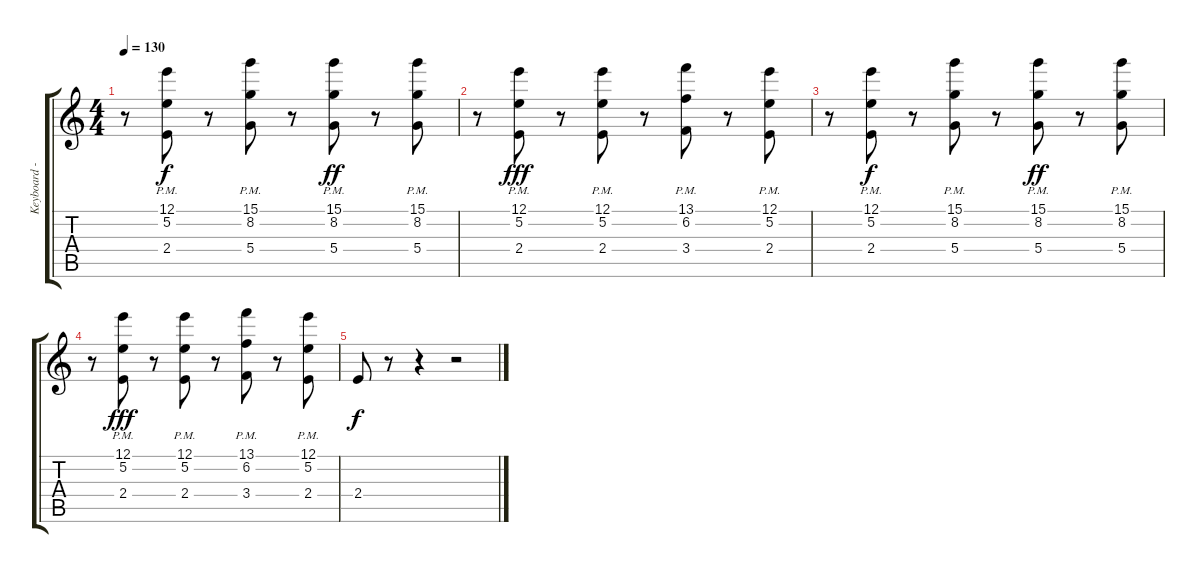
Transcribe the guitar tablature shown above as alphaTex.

\track ("Keyboard - Christian 'Flake' Lorenz" "Keyboard -") {instrument acousticguitarnylon}
\staff {score tabs}
\tuning (E4 B3 G3 D3 A2 E2) {hide}
\ts (4 4)
\tempo 130
\clef g2
\ks c
r.8{dy fff} (12.1 5.2{pm} 2.4).8{dy f} r.8 (15.1 8.2{pm} 5.4).8 r.8 (15.1 8.2{pm} 5.4).8{dy ff} r.8 (15.1 8.2{pm} 5.4).8 |
r.8 (12.1 5.2{pm} 2.4).8{dy fff} r.8 (12.1 5.2{pm} 2.4).8 r.8 (13.1 6.2{pm} 3.4).8 r.8 (12.1 5.2{pm} 2.4).8 |
r.8 (12.1 5.2{pm} 2.4).8{dy f} r.8 (15.1 8.2{pm} 5.4).8 r.8 (15.1 8.2{pm} 5.4).8{dy ff} r.8 (15.1 8.2{pm} 5.4).8 |
r.8 (12.1 5.2{pm} 2.4).8{dy fff} r.8 (12.1 5.2{pm} 2.4).8 r.8 (13.1 6.2{pm} 3.4).8 r.8 (12.1 5.2{pm} 2.4).8 |
2.4.8{dy f} r.8 r.4 r.2
